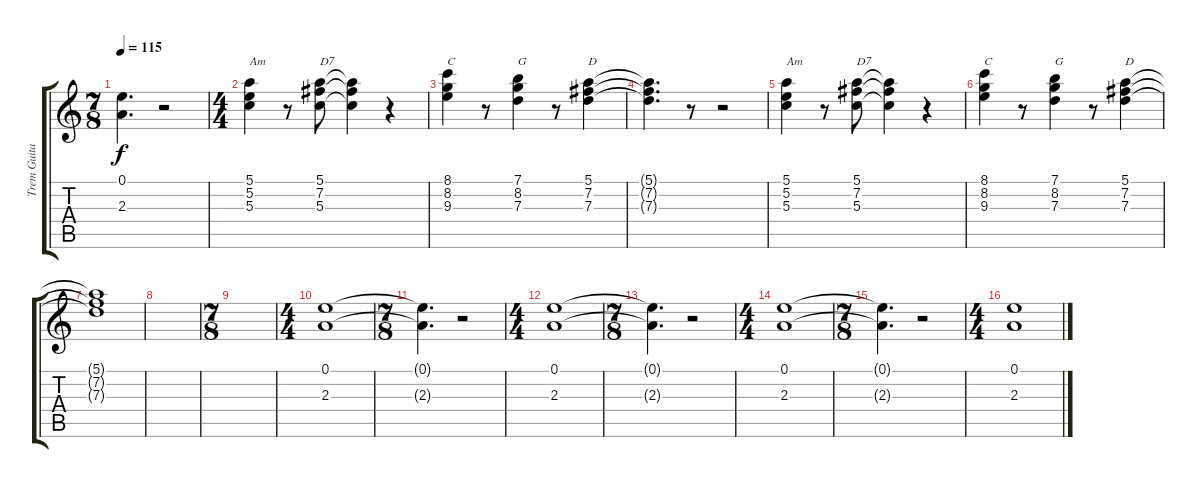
\track ("Trem Guitar" "Trem Guita") {instrument electricguitarclean}
\staff {score tabs}
\tuning (E4 B3 G3 D3 A2 E2) {hide}
\ts (7 8)
\tempo 115
\clef g2
\ks c
(0.1{t} 2.3{t}).4{d dy f} r.2 |
\ts (4 4)
(5.1 5.2 5.3).4{txt "Am"} r.8 (5.1 7.2 5.3).8{txt "D7"} (5.1{t} 7.2{t} 5.3{t}).4 r.4 |
(8.1 8.2 9.3).4{txt "C"} r.8 (7.1 8.2 7.3).4{txt "G"} r.8 (5.1 7.2 7.3).4{txt "D"} |
(5.1{t} 7.2{t} 7.3{t}).4{d} r.8 r.2 |
(5.1 5.2 5.3).4{txt "Am"} r.8 (5.1 7.2 5.3).8{txt "D7"} (5.1{t} 7.2{t} 5.3{t}).4 r.4 |
(8.1 8.2 9.3).4{txt "C"} r.8 (7.1 8.2 7.3).4{txt "G"} r.8 (5.1 7.2 7.3).4{txt "D"} |
(5.1{t} 7.2{t} 7.3{t}).1 |
|
\ts (7 8)
|
\ts (4 4)
(0.1 2.3).1 |
\ts (7 8)
(0.1{t} 2.3{t}).4{d} r.2 |
\ts (4 4)
(0.1 2.3).1 |
\ts (7 8)
(0.1{t} 2.3{t}).4{d} r.2 |
\ts (4 4)
(0.1 2.3).1 |
\ts (7 8)
(0.1{t} 2.3{t}).4{d} r.2 |
\ts (4 4)
(0.1 2.3).1
